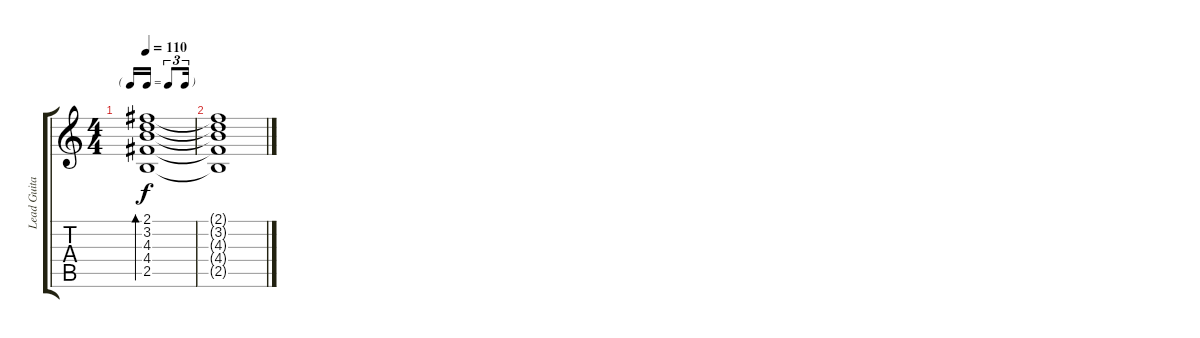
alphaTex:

\track ("Lead Guitar - Josh" "Lead Guita") {instrument electricguitarclean}
\staff {score tabs}
\tuning (E4 B3 G3 D3 A2 E2) {hide}
\ts (4 4)
\tf triplet16th
\tempo 110
\clef g2
\ks c
(2.1 3.2 4.3 4.4 2.5).1{bd 60 dy f} |
(2.1{t} 3.2{t} 4.3{t} 4.4{t} 2.5{t}).1
